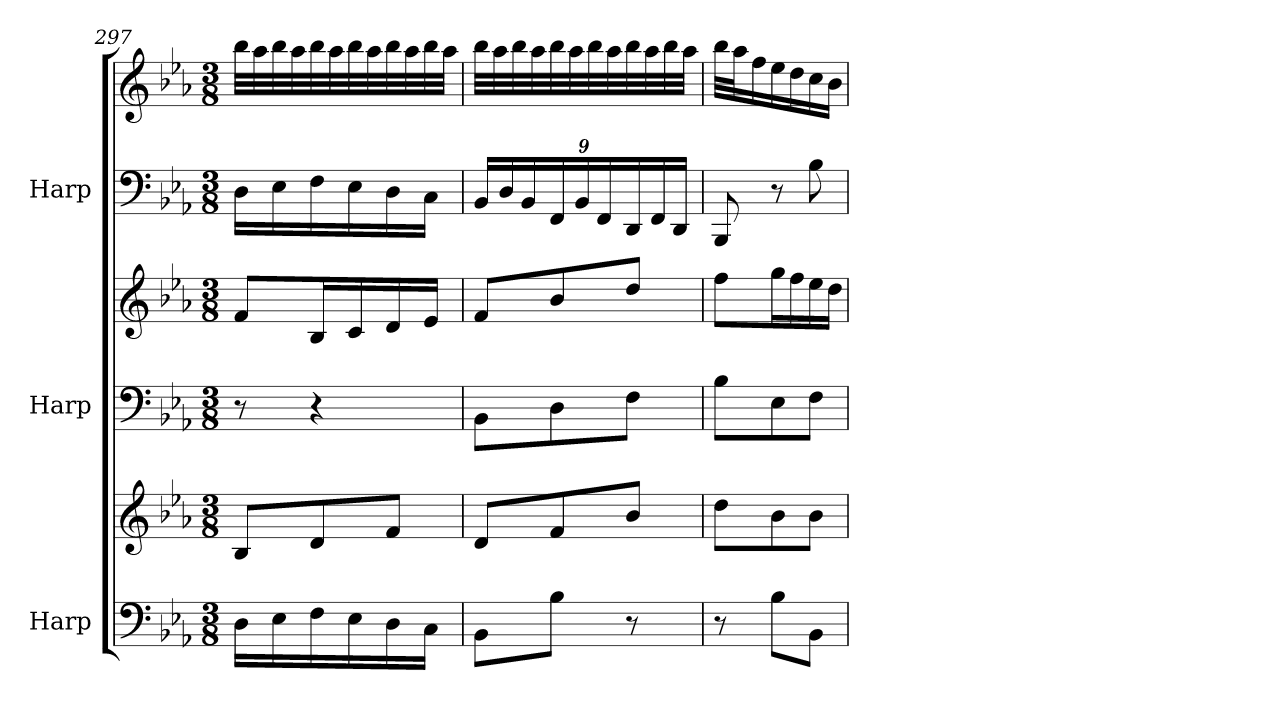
**kern	**kern	**kern	**kern	**kern	**kern
*part3	*part3	*part2	*part2	*part1	*part1
*staff6	*staff5	*staff4	*staff3	*staff2	*staff1
*I"Harp	*	*I"Harp	*	*I"Harp	*
*I'Hp	*	*I'Hp	*	*I'Hp	*
*clefF4	*clefG2	*clefF4	*clefG2	*clefF4	*clefG2
*k[b-e-a-]	*k[b-e-a-]	*k[b-e-a-]	*k[b-e-a-]	*k[b-e-a-]	*k[b-e-a-]
*M3/8	*M3/8	*M3/8	*M3/8	*M3/8	*M3/8
=297	=297	=297	=297	=297	=297
16D\LL	8B-/L	8r	8f/L	16D\LL	32bb-\LLL
.	.	.	.	.	32aa-\
16E-\	.	.	.	16E-\	32bb-\
.	.	.	.	.	32aa-\
16F\	8d/	4r	16B-/L	16F\	32bb-\
.	.	.	.	.	32aa-\
16E-\	.	.	16c/	16E-\	32bb-\
.	.	.	.	.	32aa-\
16D\	8f/J	.	16d/	16D\	32bb-\
.	.	.	.	.	32aa-\
16C\JJ	.	.	16e-/JJ	16C\JJ	32bb-\
.	.	.	.	.	32aa-\JJJ
=298	=298	=298	=298	=298	=298
*	*	*	*	*Xbrackettup	*
8BB-\L	8d/L	8BB-\L	8f/L	24BB-/LL	32bb-\LLL
.	.	.	.	.	32aa-\
.	.	.	.	24D/	.
.	.	.	.	.	32bb-\
.	.	.	.	24BB-/	.
.	.	.	.	.	32aa-\
8B-\J	8f/	8D\	8b-/	24FF/	32bb-\
.	.	.	.	.	32aa-\
.	.	.	.	24BB-/	.
.	.	.	.	.	32bb-\
.	.	.	.	24FF/	.
.	.	.	.	.	32aa-\
8r	8b-/J	8F\J	8dd/J	24DD/	32bb-\
.	.	.	.	.	32aa-\
.	.	.	.	24FF/	.
.	.	.	.	.	32bb-\
.	.	.	.	24DD/JJ	.
.	.	.	.	.	32aa-\JJJ
!!LO:PB:g=z
=299	=299	=299	=299	=299	=299
8r	8dd\L	8B-\L	8ff\L	8BBB-/	32bb-\LLL
.	.	.	.	.	32aa-\J
.	.	.	.	.	16ff\
8B-\L	8b-\	8E-\	16gg\L	8r	16ee-\
.	.	.	16ff\	.	16dd\
8BB-\J	8b-\J	8F\J	16ee-\	8B-\	16cc\
.	.	.	16dd\JJ	.	16b-\JJ
=	=	=	=	=	=
*-	*-	*-	*-	*-	*-
